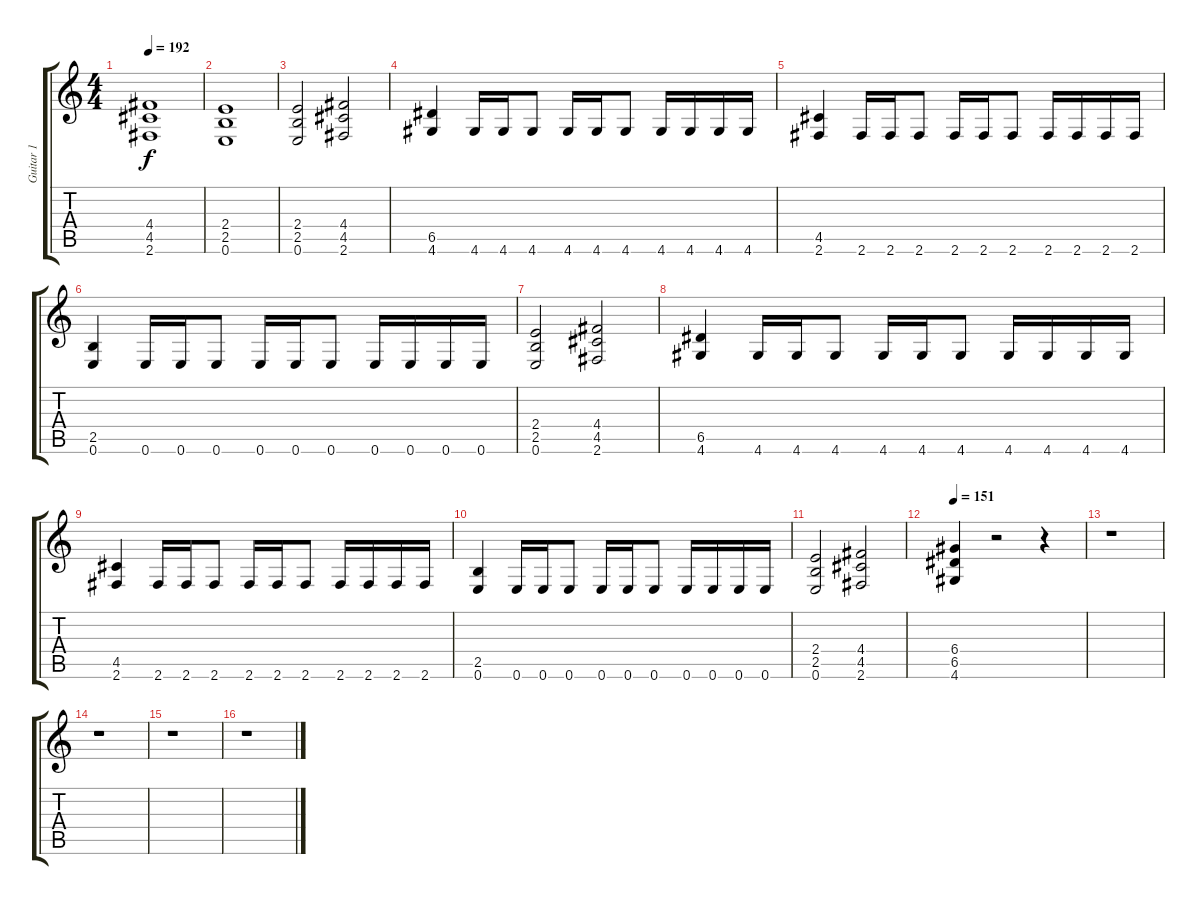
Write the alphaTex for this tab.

\track ("Guitar 1" "Guitar 1") {instrument overdrivenguitar}
\staff {score tabs}
\tuning (E4 B3 G3 D3 A2 E2) {hide}
\ts (4 4)
\tempo 192
\clef g2
\ks c
(4.4 4.5 2.6).1{dy f} |
(2.4 2.5 0.6).1 |
(2.4 2.5 0.6).2 (4.4 4.5 2.6).2 |
\section ("" "")
(6.5 4.6).4 4.6.16 4.6.16 4.6.8 4.6.16 4.6.16 4.6.8 4.6.16 4.6.16 4.6.16 4.6.16 |
(4.5 2.6).4 2.6.16 2.6.16 2.6.8 2.6.16 2.6.16 2.6.8 2.6.16 2.6.16 2.6.16 2.6.16 |
(2.5 0.6).4 0.6.16 0.6.16 0.6.8 0.6.16 0.6.16 0.6.8 0.6.16 0.6.16 0.6.16 0.6.16 |
(2.4 2.5 0.6).2 (4.4 4.5 2.6).2 |
(6.5 4.6).4 4.6.16 4.6.16 4.6.8 4.6.16 4.6.16 4.6.8 4.6.16 4.6.16 4.6.16 4.6.16 |
(4.5 2.6).4 2.6.16 2.6.16 2.6.8 2.6.16 2.6.16 2.6.8 2.6.16 2.6.16 2.6.16 2.6.16 |
(2.5 0.6).4 0.6.16 0.6.16 0.6.8 0.6.16 0.6.16 0.6.8 0.6.16 0.6.16 0.6.16 0.6.16 |
(2.4 2.5 0.6).2 (4.4 4.5 2.6).2 |
\tempo 151
(6.4 6.5 4.6).4 r.2 r.4 |
\section ("" "")
r.1 |
r.1 |
r.1 |
r.1
